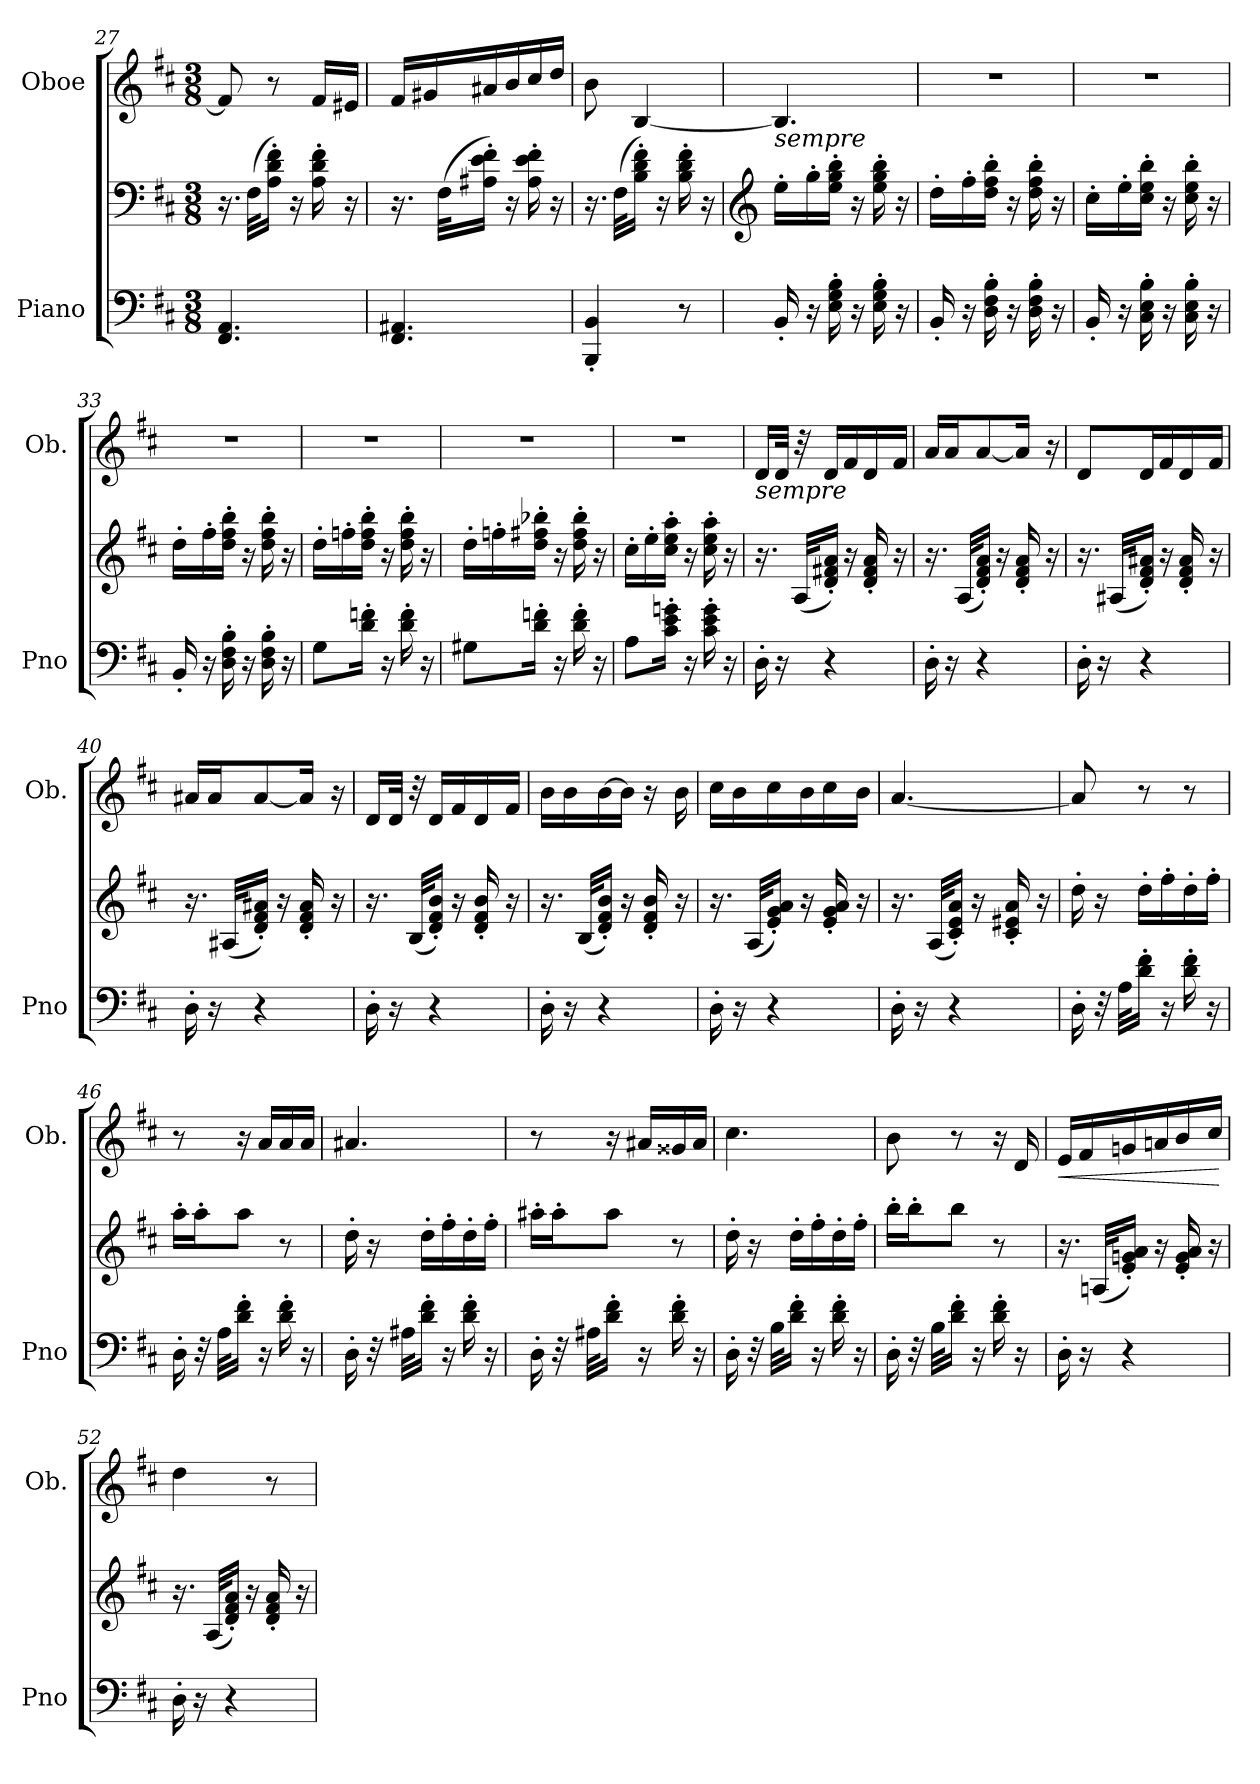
**kern	**kern	**kern	**dynam
*part2	*part2	*part1	*part1
*staff3	*staff2	*staff1	*staff1
*I"Piano	*	*I"Oboe	*
*I'Pno	*	*I'Ob.	*
*clefF4	*clefF4	*clefG2	*
*k[f#c#]	*k[f#c#]	*k[f#c#]	*
*M3/8	*M3/8	*M3/8	*
=27	=27	=27	=27
4.FF#/ 4.AA/	16.r	8f#/]	.
.	(32F#\KLL	.	.
.	16A\' 16d\' 16f#\'JJ)	8r	.
.	16r	.	.
.	16A\' 16d\' 16f#\'	16f#/LL	.
.	16r	16e#X/JJ	.
=28	=28	=28	=28
4.FF#/ 4.AA#X/	16.r	16f#/LL	.
.	.	16g#X/	.
.	(32F#\KLL	.	.
.	16A#X\' 16e\' 16f#\'JJ)	16a#X/	.
.	16r	16b/	.
.	16A#\' 16e\' 16f#\'	16cc#/	.
.	16r	16dd/JJ	.
!!LO:LB:g=z
=29	=29	=29	=29
4BBB/' 4BB/'	16.r	8b\	.
.	(32F#\KLL	.	.
.	16B\' 16d\' 16f#\'JJ)	[4B/	.
.	16r	.	.
8r	16B\' 16d\' 16f#\'	.	.
.	16r	.	.
=30	=30	=30	=30
*	*clefG2	*	*
!	!	!LO:TX:b:i:t=sempre	!
16BB'/	16ee'\LL	4.B/]	.
16r	16gg'\	.	.
16E\' 16G\' 16B\'	16ee\' 16gg\' 16bb\'JJ	.	.
16r	16r	.	.
16E\' 16G\' 16B\'	16ee\' 16gg\' 16bb\'	.	.
16r	16r	.	.
=31	=31	=31	=31
16BB'/	16dd'\LL	4.r	.
16r	16ff#'\	.	.
16D\' 16F#\' 16B\'	16dd\' 16ff#\' 16bb\'JJ	.	.
16r	16r	.	.
16D\' 16F#\' 16B\'	16dd\' 16ff#\' 16bb\'	.	.
16r	16r	.	.
=32	=32	=32	=32
16BB'/	16cc#'\LL	4.r	.
16r	16ee'\	.	.
16C#\' 16E\' 16B\'	16cc#\' 16ee\' 16bb\'JJ	.	.
16r	16r	.	.
16C#\' 16E\' 16B\'	16cc#\' 16ee\' 16bb\'	.	.
16r	16r	.	.
=33	=33	=33	=33
16BB'/	16dd'\LL	4.r	.
16r	16ff#'\	.	.
16D\' 16F#\' 16B\'	16dd\' 16ff#\' 16bb\'JJ	.	.
16r	16r	.	.
16D\' 16F#\' 16B\'	16dd\' 16ff#\' 16bb\'	.	.
16r	16r	.	.
!!LO:PB:g=z
=34	=34	=34	=34
8G\L	16dd'\LL	4.r	.
.	16ffn'\	.	.
16d\' 16fn\'Jk	16dd\' 16ff\' 16bb\'JJ	.	.
16r	16r	.	.
16d\' 16f\'	16dd\' 16ff\' 16bb\'	.	.
16r	16r	.	.
=35	=35	=35	=35
8G#X\L	16dd'\LL	4.r	.
.	16ffn'\	.	.
16d\' 16fn\'Jk	16dd\' 16ff#X\' 16bb-X\'JJ	.	.
16r	16r	.	.
16d\' 16f\'	16dd\' 16ff#\' 16bb-\'	.	.
16r	16r	.	.
=36	=36	=36	=36
8A\L	16cc#'\LL	4.r	.
.	16ee'\	.	.
16c#\' 16e\' 16gn\'Jk	16cc#\' 16ee\' 16aa\'JJ	.	.
16r	16r	.	.
16c#\' 16e\' 16g\'	16cc#\' 16ee\' 16aa\'	.	.
16r	16r	.	.
=37	=37	=37	=37
!	!	!LO:TX:b:i:t=sempre	!
16D'\	16.r	16d/LL	.
16r	.	32d/JJk	.
.	(32A/KLL	32r	.
4r	16d/' 16f#X/' 16a/'JJ)	16d/LL	.
.	16r	16f#/	.
.	16d/' 16f#/' 16a/'	16d/	.
.	16r	16f#/JJ	.
=38	=38	=38	=38
16D'\	16.r	16a/LL	.
16r	.	16a/J	.
.	(32A/KLL	.	.
4r	16d/' 16f#/' 16a/'JJ)	[8a/	.
.	16r	.	.
.	16d/' 16f#/' 16a/'	16a/Jk]	.
.	16r	16r	.
!!LO:LB:g=z
=39	=39	=39	=39
16D'\	16.r	8d/L	.
16r	.	.	.
.	(32A#X/KLL	.	.
4r	16d/' 16f#/' 16a#X/'JJ)	16d/L	.
.	16r	16f#/	.
.	16d/' 16f#/' 16a#/'	16d/	.
.	16r	16f#/JJ	.
=40	=40	=40	=40
16D'\	16.r	16a#X/LL	.
16r	.	16a#/J	.
.	(32A#X/KLL	.	.
4r	16d/' 16f#/' 16a#X/'JJ)	[8a#/	.
.	16r	.	.
.	16d/' 16f#/' 16a#/'	16a#/Jk]	.
.	16r	16r	.
=41	=41	=41	=41
16D'\	16.r	16d/LL	.
16r	.	32d/JJk	.
.	(32B/KLL	32r	.
4r	16d/' 16f#/' 16b/'JJ)	16d/LL	.
.	16r	16f#/	.
.	16d/' 16f#/' 16b/'	16d/	.
.	16r	16f#/JJ	.
=42	=42	=42	=42
16D'\	16.r	16b\LL	.
16r	.	16b\	.
.	(32B/KLL	.	.
4r	16d/' 16f#/' 16b/'JJ)	[16b\	.
.	16r	16b\JJ]	.
.	16d/' 16f#/' 16b/'	16r	.
.	16r	16b\	.
=43	=43	=43	=43
16D'\	16.r	16cc#\LL	.
16r	.	16b\	.
.	(32A/KLL	.	.
4r	16e/' 16g/' 16a/'JJ)	16cc#\	.
.	16r	16b\	.
.	16e/' 16g/' 16a/'	16cc#\	.
.	16r	16b\JJ	.
!!LO:LB:g=z
=44	=44	=44	=44
16D'\	16.r	[4.a/	.
16r	.	.	.
.	(32A/KLL	.	.
4r	16c#/' 16e/' 16a/'JJ)	.	.
.	16r	.	.
.	16c#/' 16e#X/' 16a/'	.	.
.	16r	.	.
=45	=45	=45	=45
16D'\	16dd'\	8a/]	.
32r	16r	.	.
32A\KLL	.	.	.
16d\' 16f#\'JJ	16dd'\LL	8r	.
16r	16ff#'\	.	.
16d\' 16f#\'	16dd'\	8r	.
16r	16ff#'\JJ	.	.
=46	=46	=46	=46
16D'\	16aa'\LL	8r	.
32r	16aa'\J	.	.
32A\KLL	.	.	.
16d\' 16f#\'JJ	8aa\J	16r	.
16r	.	16a/LL	.
16d\' 16f#\'	8r	16a/	.
16r	.	16a/JJ	.
=47	=47	=47	=47
16D'\	16dd'\	4.a#X/	.
32r	16r	.	.
32A#X\KLL	.	.	.
16d\' 16f#\'JJ	16dd'\LL	.	.
16r	16ff#'\	.	.
16d\' 16f#\'	16dd'\	.	.
16r	16ff#'\JJ	.	.
=48	=48	=48	=48
16D'\	16aa#X'\LL	8r	.
32r	16aa#'\J	.	.
32A#X\KLL	.	.	.
16d\' 16f#\'JJ	8aa#\J	16r	.
16r	.	16a#X/LL	.
16d\' 16f#\'	8r	16g##X/	.
16r	.	16a#/JJ	.
!!LO:LB:g=z
=49	=49	=49	=49
16D'\	16dd'\	4.cc#\	.
32r	16r	.	.
32B\KLL	.	.	.
16d\' 16f#\'JJ	16dd'\LL	.	.
16r	16ff#'\	.	.
16d\' 16f#\'	16dd'\	.	.
16r	16ff#'\JJ	.	.
=50	=50	=50	=50
16D'\	16bb'\LL	8b\	.
32r	16bb'\J	.	.
32B\KLL	.	.	.
16d\' 16f#\'JJ	8bb\J	8r	.
16r	.	.	.
16d\' 16f#\'	8r	16r	.
16r	.	16d/	.
=51	=51	=51	=51
!	!	!	!LO:HP:b
16D'\	16.r	16e/LL	<
16r	.	16f#/	.
.	(32An/KLL	.	.
4r	16e/' 16gn/' 16a/'JJ)	16gn/	.
.	16r	16an/	.
.	16e/' 16g/' 16a/'	16b/	.
.	16r	16cc#/JJ	.
.	.	.	[
=52	=52	=52	=52
16D'\	16.r	4dd\	.
16r	.	.	.
.	(32A/KLL	.	.
4r	16d/' 16f#/' 16a/'JJ)	.	.
.	16r	.	.
.	16d/' 16f#/' 16a/'	8r	.
.	16r	.	.
=	=	=	=
*-	*-	*-	*-
